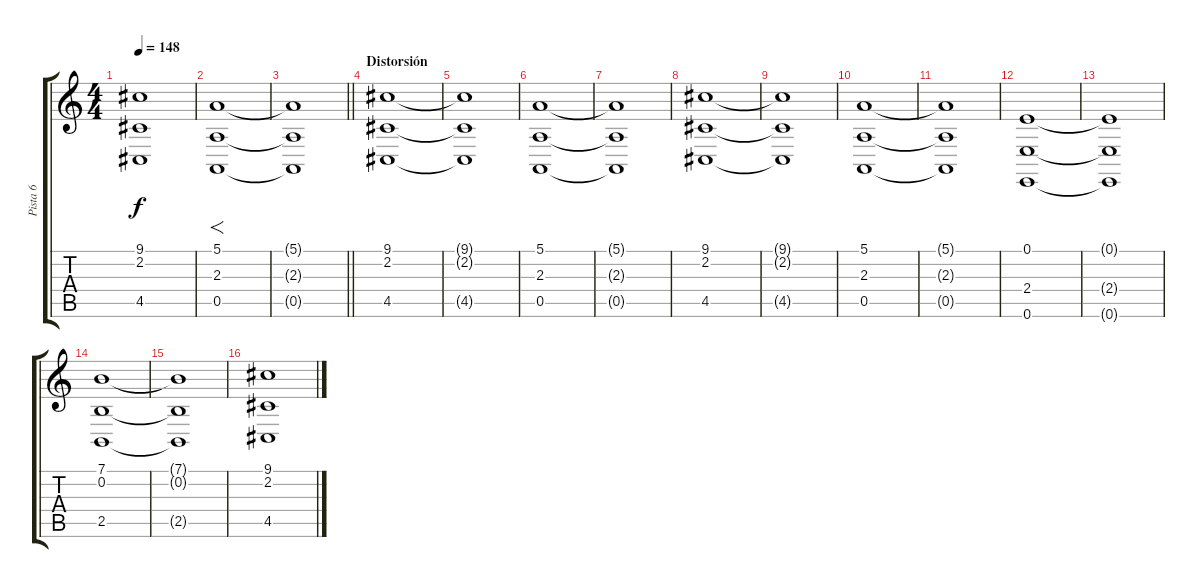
\track ("Pista 6" "Pista 6") {instrument stringensemble1}
\staff {score tabs}
\tuning (E4 B3 G3 D3 A2 E2) {hide}
\ts (4 4)
\tempo 148
\clef g2
\ks c
(9.1{t} 2.2{t} 4.5{t}).1{dy f} |
(5.1 2.3 0.5).1{f} |
\barLineRight lightlight
(5.1{t} 2.3{t} 0.5{t}).1 |
\section ("" "Distorsión")
(9.1 2.2 4.5).1{volume 12 instrument stringensemble1} |
(9.1{t} 2.2{t} 4.5{t}).1 |
(5.1 2.3 0.5).1 |
(5.1{t} 2.3{t} 0.5{t}).1 |
(9.1 2.2 4.5).1 |
(9.1{t} 2.2{t} 4.5{t}).1 |
(5.1 2.3 0.5).1 |
(5.1{t} 2.3{t} 0.5{t}).1 |
(0.1 2.4 0.6).1 |
(0.1{t} 2.4{t} 0.6{t}).1 |
(7.1 0.2 2.5).1 |
(7.1{t} 0.2{t} 2.5{t}).1 |
(9.1 2.2 4.5).1
